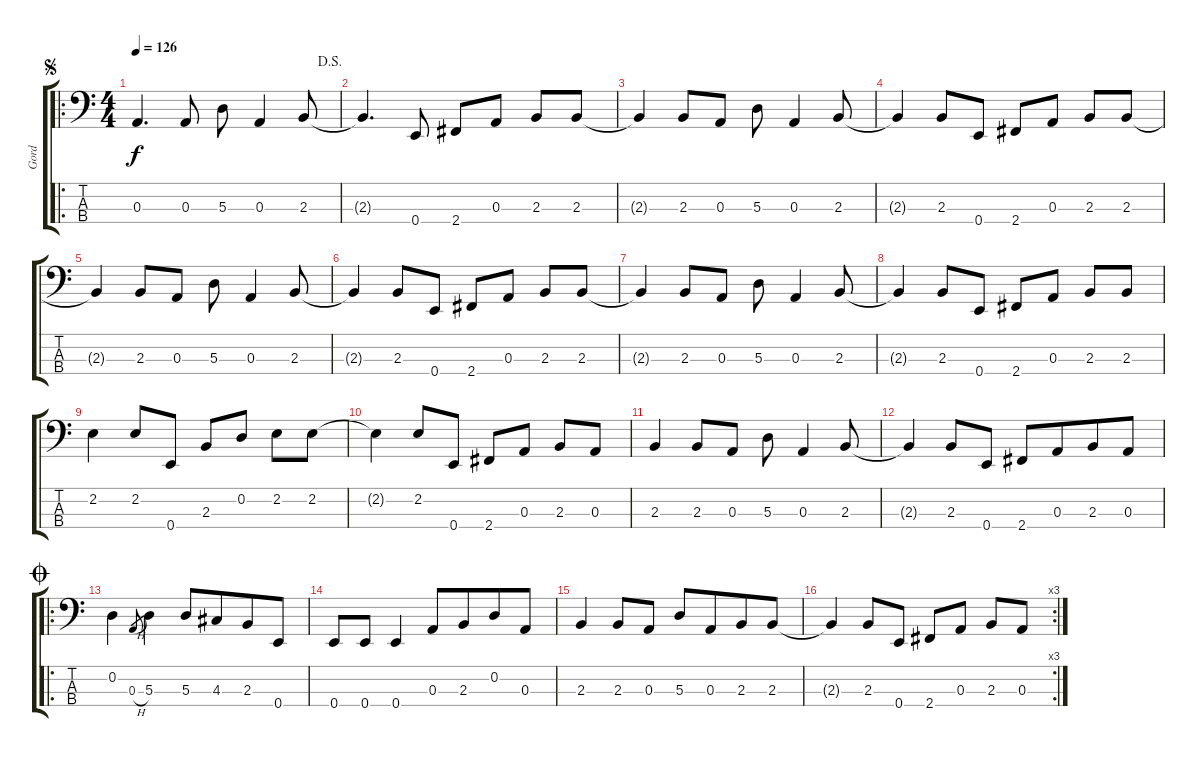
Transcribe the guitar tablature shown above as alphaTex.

\track ("Gord" "Gord") {instrument electricbassfinger}
\staff {score tabs}
\tuning (G2 D2 A1 E1) {hide}
\ro
\ts (4 4)
\jump segno
\jump dalsegno
\tempo 126
\clef f4
\ks c
0.3{t}.4{d dy f} 0.3.8 5.3.8 0.3.4 2.3.8 |
2.3{t}.4{d} 0.4.8 2.4.8 0.3.8 2.3.8 2.3.8 |
2.3{t}.4 2.3.8 0.3.8 5.3.8 0.3.4 2.3.8 |
2.3{t}.4 2.3.8 0.4.8 2.4.8 0.3.8 2.3.8 2.3.8 |
2.3{t}.4 2.3.8 0.3.8 5.3.8 0.3.4 2.3.8 |
2.3{t}.4 2.3.8 0.4.8 2.4.8 0.3.8 2.3.8 2.3.8 |
2.3{t}.4 2.3.8 0.3.8 5.3.8 0.3.4 2.3.8 |
2.3{t}.4 2.3.8 0.4.8 2.4.8 0.3.8 2.3.8 2.3.8 |
2.2.4 2.2.8 0.4.8 2.3.8 0.2.8 2.2.8 2.2.8 |
2.2{t}.4 2.2.8 0.4.8 2.4.8 0.3.8 2.3.8 0.3.8 |
2.3.4 2.3.8 0.3.8 5.3.8 0.3.4 2.3.8 |
2.3{t}.4 2.3.8 0.4.8 2.4.8 0.3.8{beam merge} 2.3.8 0.3.8 |
\ro
\jump coda
0.2.4 0.3{h}.8{gr} 5.3.4 5.3.8 4.3.8{beam merge} 2.3.8 0.4.8 |
0.4.8 0.4.8 0.4.4 0.3.8 2.3.8{beam merge} 0.2.8 0.3.8 |
2.3.4 2.3.8 0.3.8 5.3.8 0.3.8{beam merge} 2.3.8 2.3.8 |
\rc 3
2.3{t}.4 2.3.8 0.4.8 2.4.8 0.3.8 2.3.8 0.3.8
